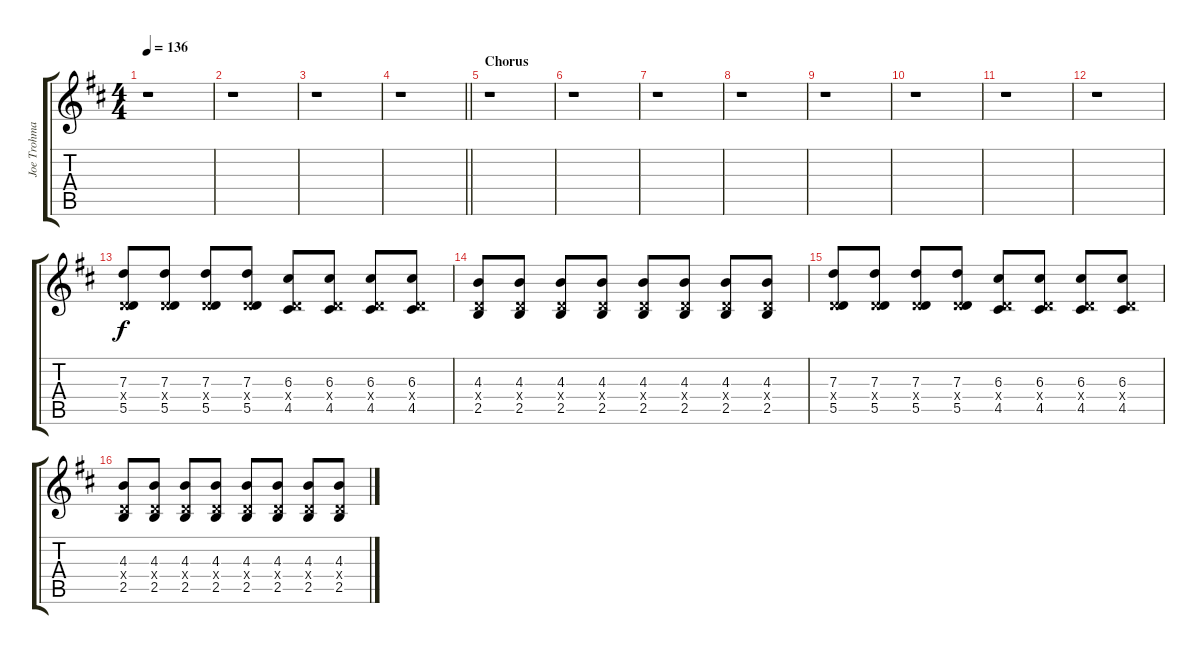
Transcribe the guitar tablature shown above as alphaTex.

\track ("Joe Trohman" "Joe Trohma") {instrument distortionguitar}
\staff {score tabs}
\tuning (E4 B3 G3 D3 A2 E2) {hide}
\ts (4 4)
\tempo 136
\clef g2
\ks d
r.1{dy f} |
r.1 |
r.1 |
\barLineRight lightlight
r.1 |
\section ("" "Chorus")
r.1 |
r.1 |
r.1 |
r.1 |
r.1 |
r.1 |
r.1 |
r.1 |
(7.3 0.4{x} 5.5).8 (7.3 0.4{x} 5.5).8 (7.3 0.4{x} 5.5).8 (7.3 0.4{x} 5.5).8 (6.3 0.4{x} 4.5).8 (6.3 0.4{x} 4.5).8 (6.3 0.4{x} 4.5).8 (6.3 0.4{x} 4.5).8 |
(4.3 0.4{x} 2.5).8 (4.3 0.4{x} 2.5).8 (4.3 0.4{x} 2.5).8 (4.3 0.4{x} 2.5).8 (4.3 0.4{x} 2.5).8 (4.3 0.4{x} 2.5).8 (4.3 0.4{x} 2.5).8 (4.3 0.4{x} 2.5).8 |
(7.3 0.4{x} 5.5).8 (7.3 0.4{x} 5.5).8 (7.3 0.4{x} 5.5).8 (7.3 0.4{x} 5.5).8 (6.3 0.4{x} 4.5).8 (6.3 0.4{x} 4.5).8 (6.3 0.4{x} 4.5).8 (6.3 0.4{x} 4.5).8 |
(4.3 0.4{x} 2.5).8 (4.3 0.4{x} 2.5).8 (4.3 0.4{x} 2.5).8 (4.3 0.4{x} 2.5).8 (4.3 0.4{x} 2.5).8 (4.3 0.4{x} 2.5).8 (4.3 0.4{x} 2.5).8 (4.3 0.4{x} 2.5).8
